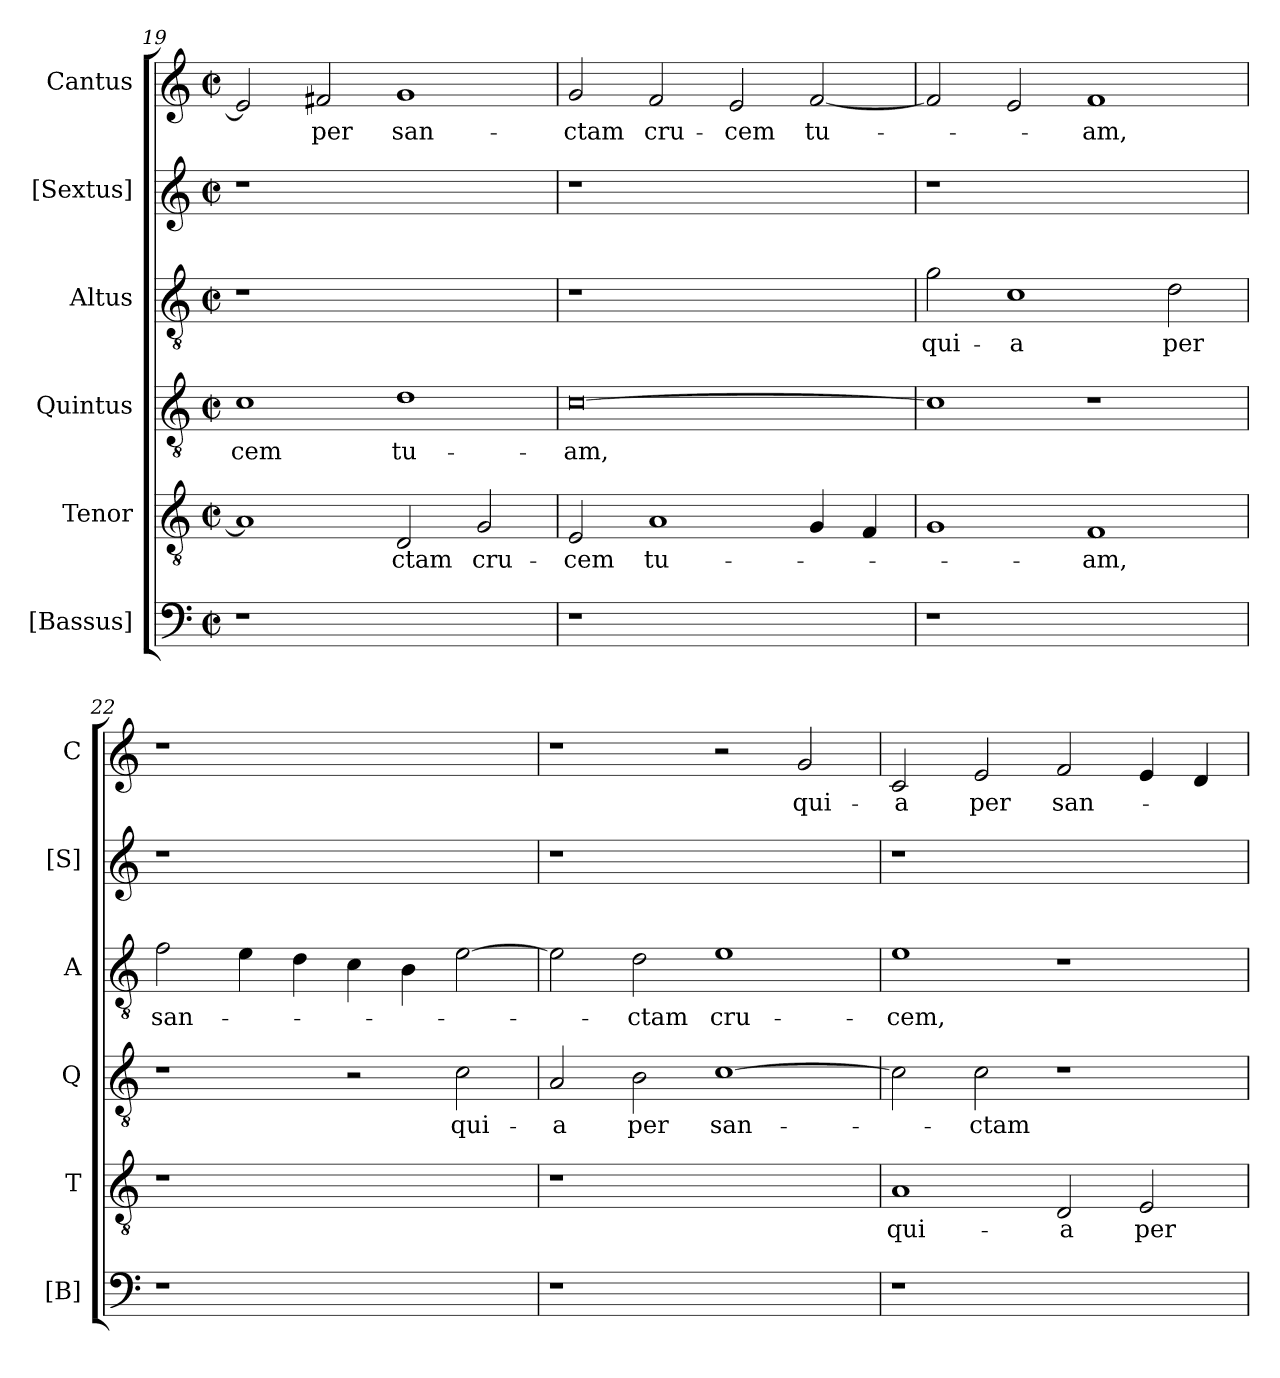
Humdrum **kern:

**kern	**kern	**text	**kern	**text	**kern	**text	**kern	**kern	**text
*part6	*part5	*part5	*part4	*part4	*part3	*part3	*part2	*part1	*part1
*staff6	*staff5	*staff5	*staff4	*staff4	*staff3	*staff3	*staff2	*staff1	*staff1
*I"[Bassus]	*I"Tenor	*	*I"Quintus	*	*I"Altus	*	*I"[Sextus]	*I"Cantus	*
*I'[B]	*I'T	*	*I'Q	*	*I'A	*	*I'[S]	*I'C	*
*clefF4	*clefGv2	*	*clefGv2	*	*clefGv2	*	*clefG2	*clefG2	*
*k[]	*k[]	*	*k[]	*	*k[]	*	*k[]	*k[]	*
*C:	*C:	*	*C:	*	*C:	*	*C:	*C:	*
*M2/2	*M2/2	*	*M2/2	*	*M2/2	*	*M2/2	*M2/2	*
*met(c|)	*met(c|)	*	*met(c|)	*	*met(c|)	*	*met(c|)	*met(c|)	*
=19	=19	=19	=19	=19	=19	=19	=19	=19	=19
1r	1A/]	.	1c\	-cem	1r	.	1r	2e/]	.
.	.	.	.	.	.	.	.	2f#X/	per
1ryy	2D/	-ctam	1d\	tu-	1ryy	.	1ryy	1g/	san-
.	2G/	cru-	.	.	.	.	.	.	.
=20	=20	=20	=20	=20	=20	=20	=20	=20	=20
1r	2E/	-cem	[0c\	-am,	1r	.	1r	2g/	-ctam
.	1A/	tu-	.	.	.	.	.	2f/	cru-
1ryy	.	.	.	.	1ryy	.	1ryy	2e/	-cem
.	4G/	.	.	.	.	.	.	[2f/	tu-
.	4F/	.	.	.	.	.	.	.	.
=21	=21	=21	=21	=21	=21	=21	=21	=21	=21
1r	1G/	.	1c\]	.	2g\	qui-	1r	2f/]	.
.	.	.	.	.	1c\	-a	.	2e/	.
1ryy	1F/	-am,	1r	.	.	.	1ryy	1f/	-am,
.	.	.	.	.	2d\	per	.	.	.
=22	=22	=22	=22	=22	=22	=22	=22	=22	=22
1r	1r	.	1r	.	2f\	san-	1r	1r	.
.	.	.	.	.	4e\	.	.	.	.
.	.	.	.	.	4d\	.	.	.	.
1ryy	1ryy	.	2r	.	4c\	.	1ryy	1ryy	.
.	.	.	.	.	4B\	.	.	.	.
.	.	.	2c\	qui-	[2e\	.	.	.	.
=23	=23	=23	=23	=23	=23	=23	=23	=23	=23
1r	1r	.	2A/	-a	2e\]	.	1r	1r	.
.	.	.	2B\	per	2d\	-ctam	.	.	.
1ryy	1ryy	.	[1c\	san-	1e\	cru-	1ryy	2r	.
.	.	.	.	.	.	.	.	2g/	qui-
=24	=24	=24	=24	=24	=24	=24	=24	=24	=24
1r	1A/	qui-	2c\]	.	1e\	-cem,	1r	2c/	-a
.	.	.	2c\	-ctam	.	.	.	2e/	per
1ryy	2D/	-a	1r	.	1r	.	1ryy	2f/	san-
.	2E/	per	.	.	.	.	.	4e/	.
.	.	.	.	.	.	.	.	4d/	.
=	=	=	=	=	=	=	=	=	=
*-	*-	*-	*-	*-	*-	*-	*-	*-	*-
